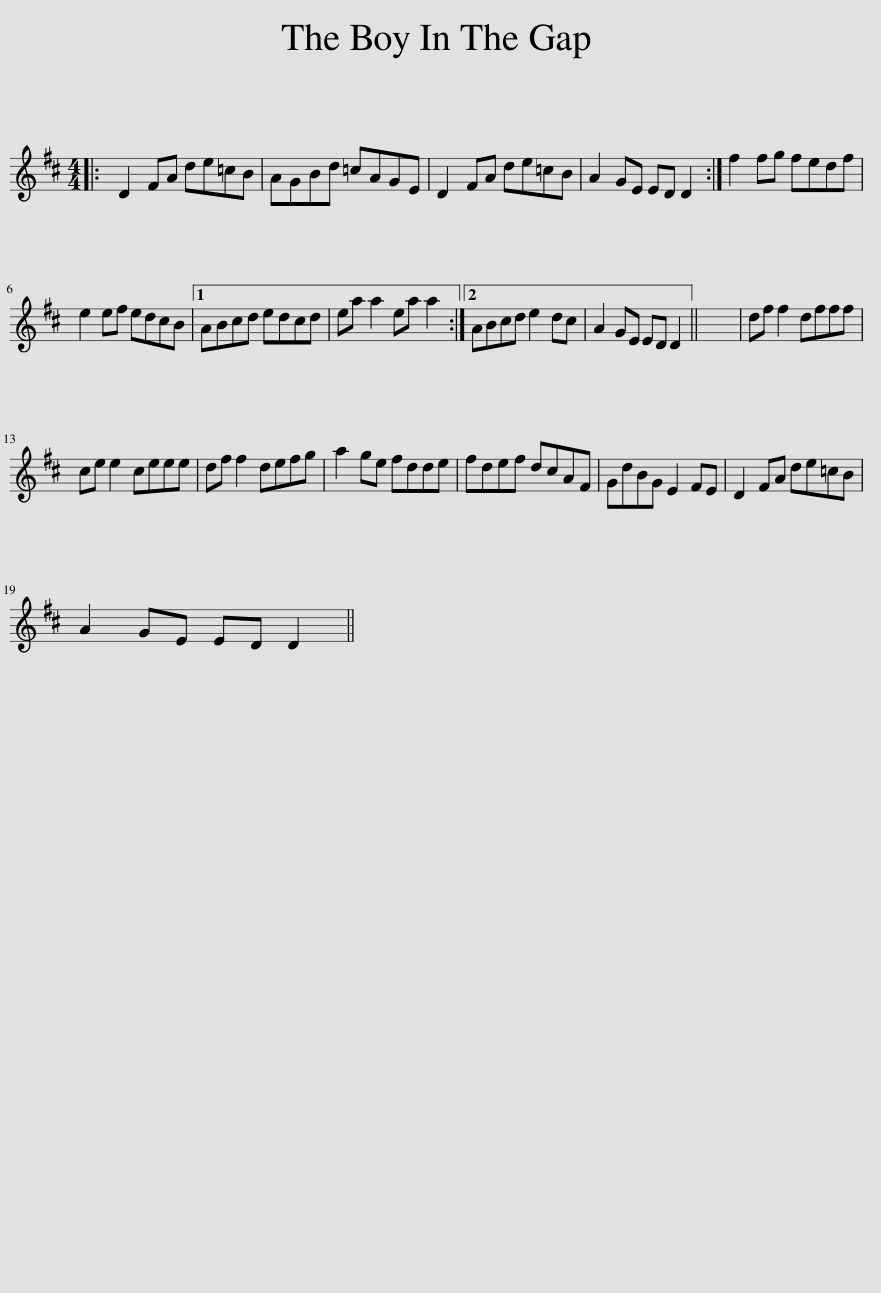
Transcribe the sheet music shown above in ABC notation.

X:1
L:1/8
M:4/4
I:linebreak $
K:D
V:1 treble
V:1
|: D2 FA de=cB | AGBd =cAGE | D2 FA de=cB | A2 GE ED D2 :| f2 fg fedf |$ %5
 e2 ef edcB |1 ABcd edcd | ea a2 ea a2 :|2 ABcd e2 dc | A2 GE ED D2 || %10
 x8 | df f2 dfff |$ ce e2 ceee | df f2 defg | a2 ge fdde | %15
 fdef dcAF | GdBG E2 FE | D2 FA de=cB |$ A2 GE ED D2 || %19
